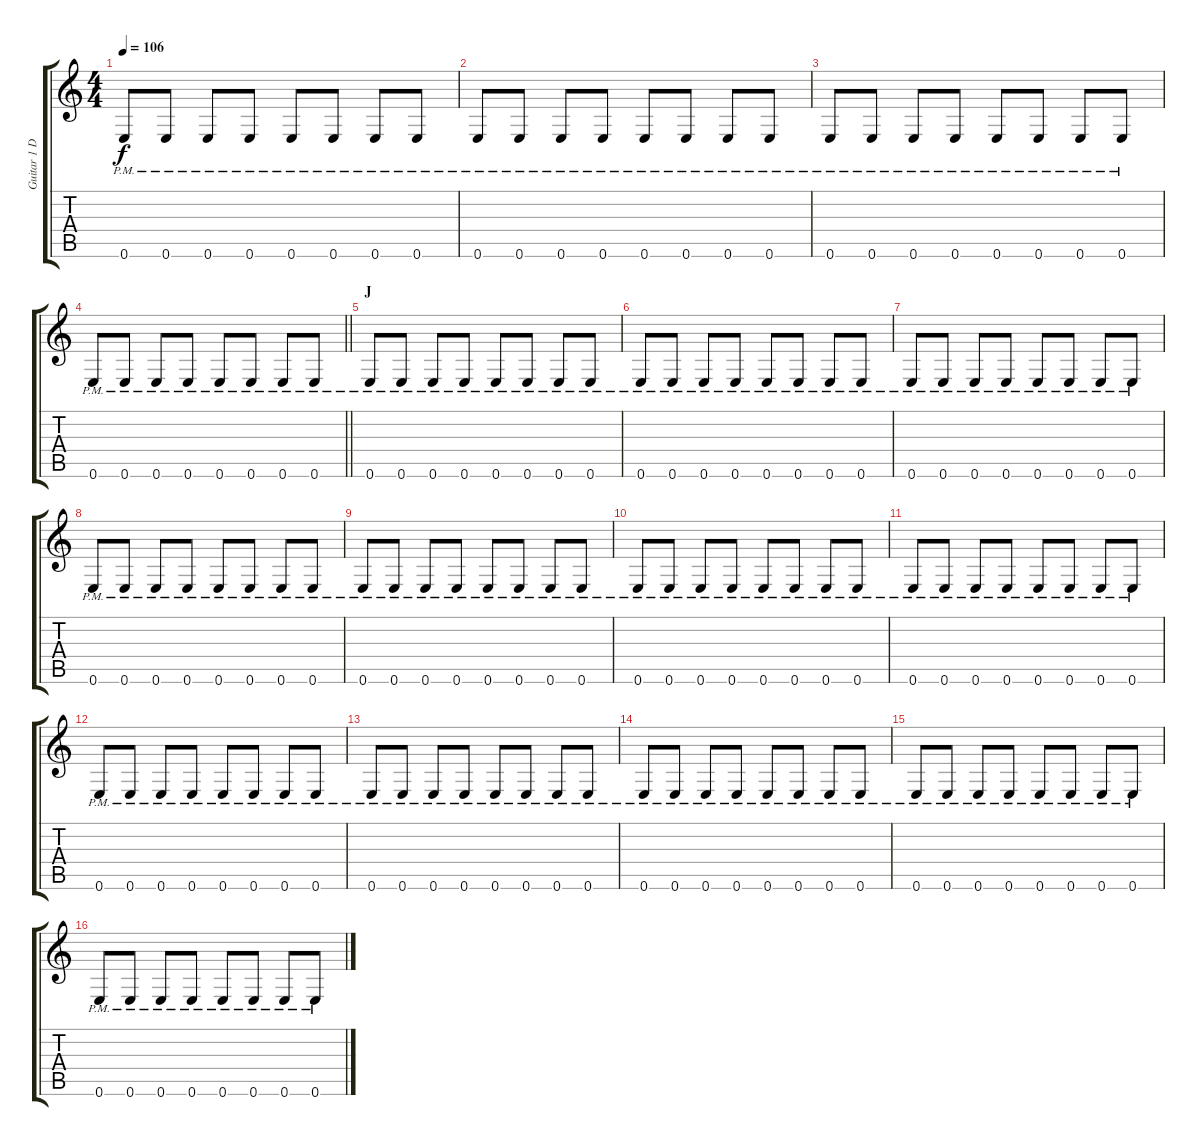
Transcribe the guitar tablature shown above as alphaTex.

\track ("Guitar 1 DISTORTION" "Guitar 1 D") {instrument distortionguitar bank 255}
\staff {score tabs}
\tuning (E4 B3 G3 D3 A2 E2) {hide}
\ts (4 4)
\tempo 106
\clef g2
\ks c
0.6{pm}.8{dy f} 0.6{pm}.8 0.6{pm}.8 0.6{pm}.8 0.6{pm}.8 0.6{pm}.8 0.6{pm}.8 0.6{pm}.8 |
0.6{pm}.8 0.6{pm}.8 0.6{pm}.8 0.6{pm}.8 0.6{pm}.8 0.6{pm}.8 0.6{pm}.8 0.6{pm}.8 |
0.6{pm}.8 0.6{pm}.8 0.6{pm}.8 0.6{pm}.8 0.6{pm}.8 0.6{pm}.8 0.6{pm}.8 0.6{pm}.8 |
\barLineRight lightlight
0.6{pm}.8 0.6{pm}.8 0.6{pm}.8 0.6{pm}.8 0.6{pm}.8 0.6{pm}.8 0.6{pm}.8 0.6{pm}.8 |
\section ("" "J")
0.6{pm}.8 0.6{pm}.8 0.6{pm}.8 0.6{pm}.8 0.6{pm}.8 0.6{pm}.8 0.6{pm}.8 0.6{pm}.8 |
0.6{pm}.8 0.6{pm}.8 0.6{pm}.8 0.6{pm}.8 0.6{pm}.8 0.6{pm}.8 0.6{pm}.8 0.6{pm}.8 |
0.6{pm}.8 0.6{pm}.8 0.6{pm}.8 0.6{pm}.8 0.6{pm}.8 0.6{pm}.8 0.6{pm}.8 0.6{pm}.8 |
0.6{pm}.8 0.6{pm}.8 0.6{pm}.8 0.6{pm}.8 0.6{pm}.8 0.6{pm}.8 0.6{pm}.8 0.6{pm}.8 |
0.6{pm}.8 0.6{pm}.8 0.6{pm}.8 0.6{pm}.8 0.6{pm}.8 0.6{pm}.8 0.6{pm}.8 0.6{pm}.8 |
0.6{pm}.8 0.6{pm}.8 0.6{pm}.8 0.6{pm}.8 0.6{pm}.8 0.6{pm}.8 0.6{pm}.8 0.6{pm}.8 |
0.6{pm}.8 0.6{pm}.8 0.6{pm}.8 0.6{pm}.8 0.6{pm}.8 0.6{pm}.8 0.6{pm}.8 0.6{pm}.8 |
0.6{pm}.8 0.6{pm}.8 0.6{pm}.8 0.6{pm}.8 0.6{pm}.8 0.6{pm}.8 0.6{pm}.8 0.6{pm}.8 |
0.6{pm}.8 0.6{pm}.8 0.6{pm}.8 0.6{pm}.8 0.6{pm}.8 0.6{pm}.8 0.6{pm}.8 0.6{pm}.8 |
0.6{pm}.8 0.6{pm}.8 0.6{pm}.8 0.6{pm}.8 0.6{pm}.8 0.6{pm}.8 0.6{pm}.8 0.6{pm}.8 |
0.6{pm}.8 0.6{pm}.8 0.6{pm}.8 0.6{pm}.8 0.6{pm}.8 0.6{pm}.8 0.6{pm}.8 0.6{pm}.8 |
0.6{pm}.8 0.6{pm}.8 0.6{pm}.8 0.6{pm}.8 0.6{pm}.8 0.6{pm}.8 0.6{pm}.8 0.6{pm}.8
